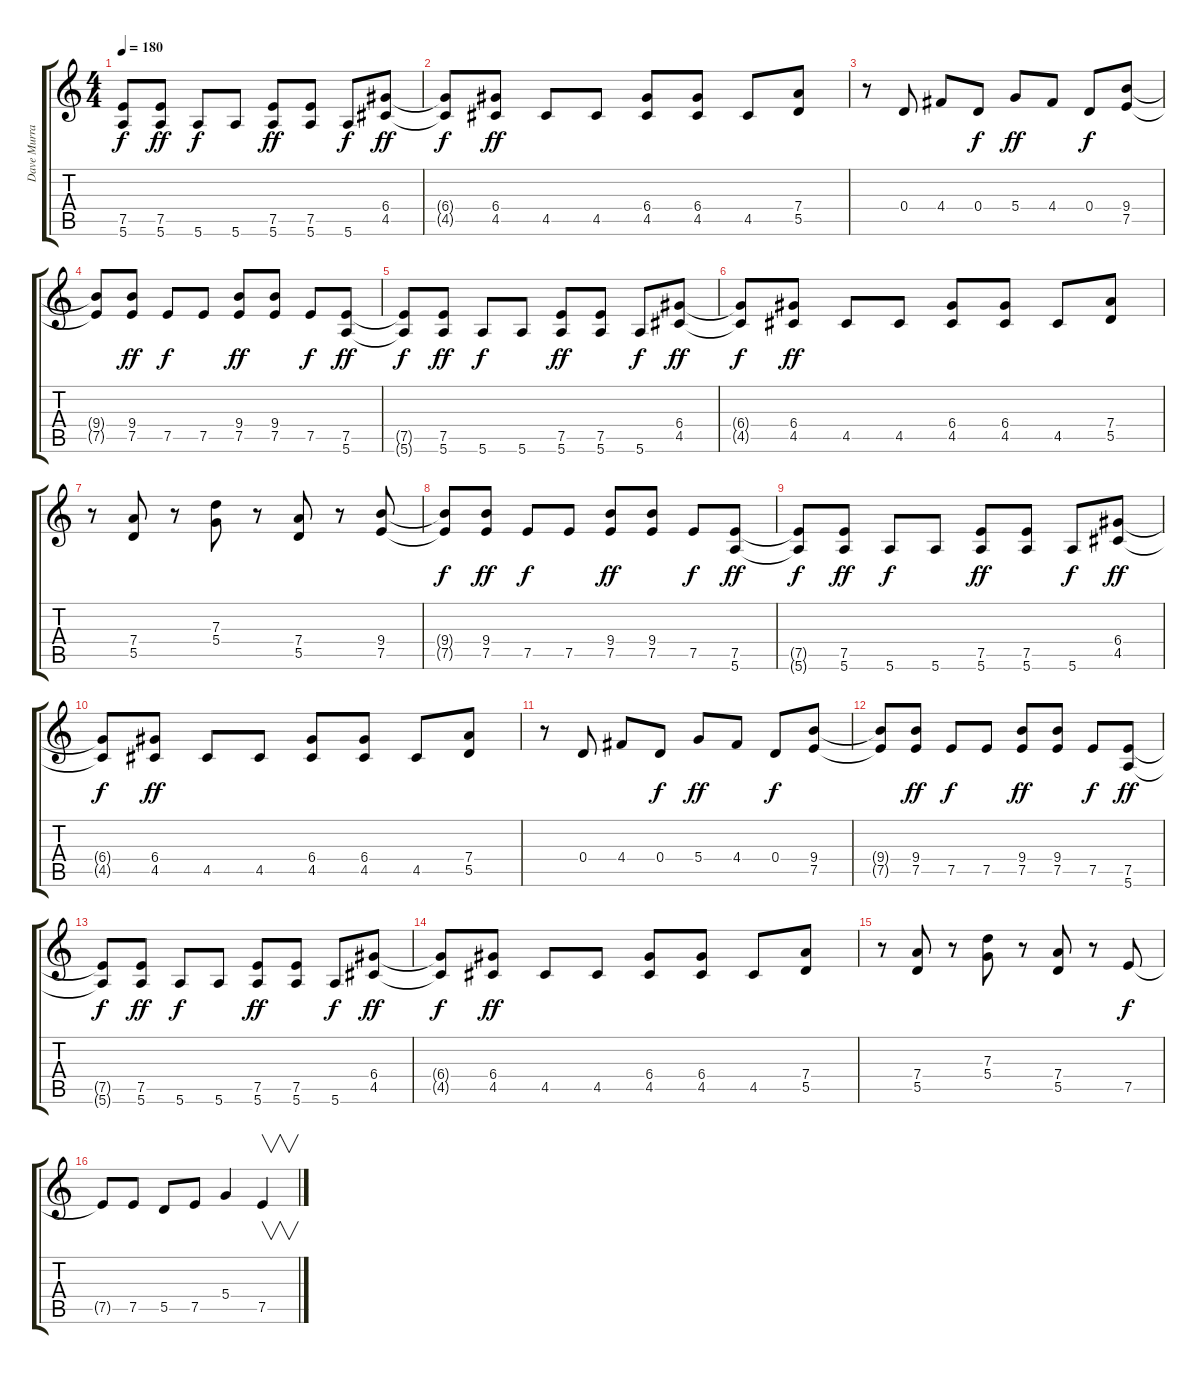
\track ("Dave Murray" "Dave Murra") {instrument distortionguitar}
\staff {score tabs}
\tuning (E4 B3 G3 D3 A2 E2) {hide}
\ts (4 4)
\tempo 180
\clef g2
\ks c
(7.5{t} 5.6{t}).8{dy f} (7.5 5.6).8{dy ff} 5.6.8{dy f} 5.6.8 (7.5 5.6).8{dy ff} (7.5 5.6).8 5.6.8{dy f} (6.4 4.5).8{dy ff} |
(6.4{t} 4.5{t}).8{dy f} (6.4 4.5).8{dy ff} 4.5.8 4.5.8 (6.4 4.5).8 (6.4 4.5).8 4.5.8 (7.4 5.5).8 |
r.8 0.4.8 4.4.8 0.4.8{dy f} 5.4.8{dy ff} 4.4.8 0.4.8{dy f} (9.4 7.5).8 |
(9.4{t} 7.5{t}).8 (9.4 7.5).8{dy ff} 7.5.8{dy f} 7.5.8 (9.4 7.5).8{dy ff} (9.4 7.5).8 7.5.8{dy f} (7.5 5.6).8{dy ff} |
(7.5{t} 5.6{t}).8{dy f} (7.5 5.6).8{dy ff} 5.6.8{dy f} 5.6.8 (7.5 5.6).8{dy ff} (7.5 5.6).8 5.6.8{dy f} (6.4 4.5).8{dy ff} |
(6.4{t} 4.5{t}).8{dy f} (6.4 4.5).8{dy ff} 4.5.8 4.5.8 (6.4 4.5).8 (6.4 4.5).8 4.5.8 (7.4 5.5).8 |
r.8 (7.4 5.5).8 r.8 (7.3 5.4).8 r.8 (7.4 5.5).8 r.8 (9.4 7.5).8 |
(9.4{t} 7.5{t}).8{dy f} (9.4 7.5).8{dy ff} 7.5.8{dy f} 7.5.8 (9.4 7.5).8{dy ff} (9.4 7.5).8 7.5.8{dy f} (7.5 5.6).8{dy ff} |
(7.5{t} 5.6{t}).8{dy f} (7.5 5.6).8{dy ff} 5.6.8{dy f} 5.6.8 (7.5 5.6).8{dy ff} (7.5 5.6).8 5.6.8{dy f} (6.4 4.5).8{dy ff} |
(6.4{t} 4.5{t}).8{dy f} (6.4 4.5).8{dy ff} 4.5.8 4.5.8 (6.4 4.5).8 (6.4 4.5).8 4.5.8 (7.4 5.5).8 |
r.8 0.4.8 4.4.8 0.4.8{dy f} 5.4.8{dy ff} 4.4.8 0.4.8{dy f} (9.4 7.5).8 |
(9.4{t} 7.5{t}).8 (9.4 7.5).8{dy ff} 7.5.8{dy f} 7.5.8 (9.4 7.5).8{dy ff} (9.4 7.5).8 7.5.8{dy f} (7.5 5.6).8{dy ff} |
(7.5{t} 5.6{t}).8{dy f} (7.5 5.6).8{dy ff} 5.6.8{dy f} 5.6.8 (7.5 5.6).8{dy ff} (7.5 5.6).8 5.6.8{dy f} (6.4 4.5).8{dy ff} |
(6.4{t} 4.5{t}).8{dy f} (6.4 4.5).8{dy ff} 4.5.8 4.5.8 (6.4 4.5).8 (6.4 4.5).8 4.5.8 (7.4 5.5).8 |
r.8 (7.4 5.5).8 r.8 (7.3 5.4).8 r.8 (7.4 5.5).8 r.8 7.5.8{dy f} |
7.5{t}.8 7.5.8 5.5.8 7.5.8 5.4.4 7.5.4{v}
